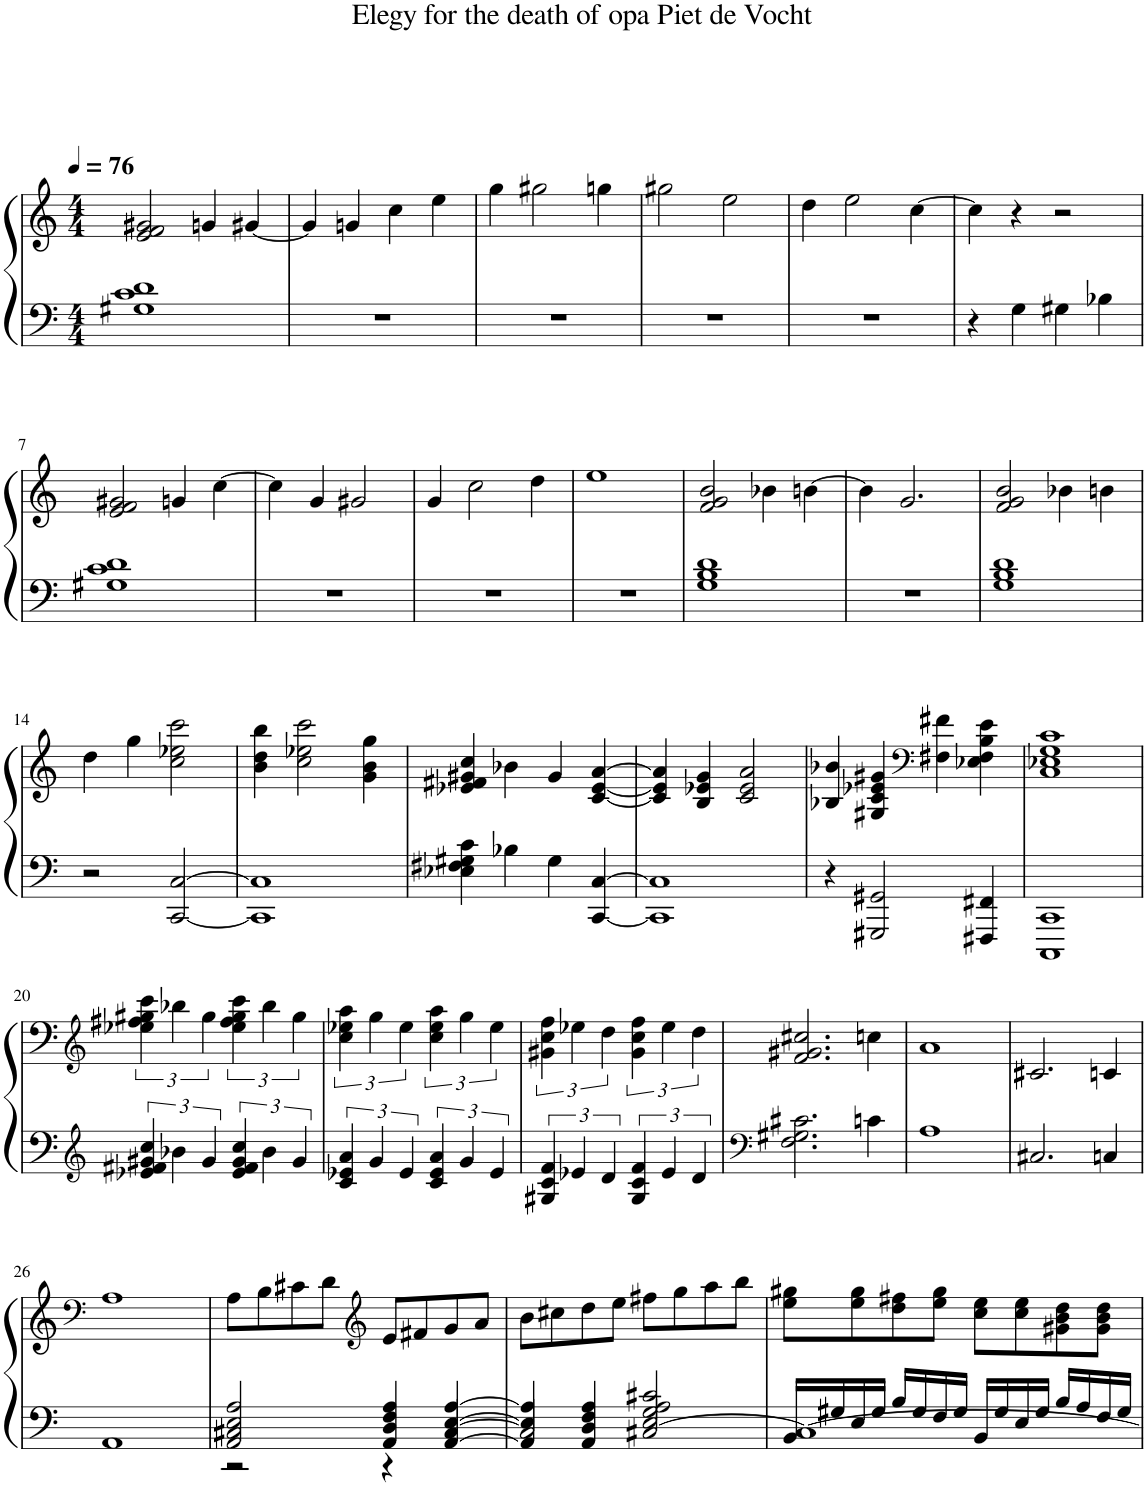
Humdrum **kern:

**kern	**kern
*part1	*part1
*staff2	*staff1
*I"Piano, Piano	*
*I'Pno.	*
*clefF4	*clefG2
*k[]	*k[]
*M4/4	*M4/4
*MM76	*MM76
=1	=1
1G#X 1c 1d	2e/ 2f/ 2g#X/
.	4gn/
.	[4g#X/
=2	=2
1r	4g#/]
.	4gn/
.	4cc\
.	4ee\
=3	=3
1r	4gg\
.	2gg#X\
.	4ggn\
=4	=4
1r	2gg#X\
.	2ee\
=5	=5
1r	4dd\
.	2ee\
.	[4cc\
=6	=6
4r	4cc\]
4G\	4r
4G#X\	2r
4B-X\	.
!!LO:LB:g=z
=7	=7
1G#X 1c 1d	2e/ 2f/ 2g#X/
.	4gn/
.	[4cc\
=8	=8
1r	4cc\]
.	4g/
.	2g#X/
=9	=9
1r	4g/
.	2cc\
.	4dd\
=10	=10
1r	1ee
=11	=11
1G 1B 1d	2f/ 2g/ 2b/
.	4b-X\
.	[4bn\
=12	=12
1r	4b\]
.	2.g/
=13	=13
1G 1B 1d	2f/ 2g/ 2b/
.	4b-X\
.	4bn\
!!LO:LB:g=z
=14	=14
2r	4dd\
.	4gg\
[2CC/ [2C/	2cc\ 2ee-X\ 2ccc\
=15	=15
1CC] 1C]	4b\ 4dd\ 4bb\
.	2cc\ 2ee-X\ 2ccc\
.	4g\ 4b\ 4gg\
=16	=16
4E-X\ 4F#X\ 4G#X\ 4c\	4e-X/ 4f#X/ 4g#X/ 4cc/
4B-X\	4b-X\
4G#\	4g#/
[4CC/ [4C/	[4c/ [4e-/ [4a/
=17	=17
1CC] 1C]	4c/] 4e-/] 4a/]
.	4B/ 4e-X/ 4g/
.	2c/ 2e-/ 2a/
=18	=18
4r	4B-X/ 4b-X/
2GGG#X/ 2GG#X/	4G#X/ 4c/ 4e-X/ 4g#X/
*	*clefF4
.	4F#X\ 4f#X\
4FFF#X/ 4FF#X/	4E-X\ 4F#\ 4B-\ 4e-\
=19	=19
1CCC 1CC	1C 1E-X 1G 1c
!!LO:LB:g=z
=20	=20
*clefG2	*clefG2
6e-X/ 6f#X/ 6g#X/ 6cc/	6ee-X\ 6ff#X\ 6gg#X\ 6ccc\
6b-X\	6bb-X\
6g#/	6gg#\
6e-/ 6f#/ 6g#/ 6cc/	6ee-\ 6ff#\ 6gg#\ 6ccc\
6b-\	6bb-\
6g#/	6gg#\
=21	=21
6c/ 6e-X/ 6a/	6cc\ 6ee-X\ 6aa\
6g/	6gg\
6e-/	6ee-\
6c/ 6e-/ 6a/	6cc\ 6ee-\ 6aa\
6g/	6gg\
6e-/	6ee-\
=22	=22
6G#X/ 6c/ 6f/	6g#X\ 6cc\ 6ff\
6e-X/	6ee-X\
6d/	6dd\
6G#/ 6c/ 6f/	6g#\ 6cc\ 6ff\
6e-/	6ee-\
6d/	6dd\
=23	=23
*clefF4	*
2.F\ 2.G#X\ 2.c#X\	2.f/ 2.g#X/ 2.cc#X/
4cn\	4ccn\
=24	=24
1A	1a
=25	=25
2.C#X/	2.c#X/
4Cn/	4cn/
!!LO:LB:g=z
=26	=26
*	*clefF4
1AA	1A
=27	=27
*^	*
2AA/ 2C#X/ 2E/ 2A/	2r	8A\L
.	.	8B\
.	.	8c#X\
.	.	8d\J
*	*	*clefG2
4AA/ 4D/ 4F/ 4A/	4r	8e/L
.	.	8f#X/
[4AA/ [4E/ [4A/	[4C#/	8g/
.	.	8a/J
=28	=28	=28
4AA/] 4E/] 4A/]	2C#/]	8b\L
.	.	8cc#X\
4AA/ 4D/ 4F/ 4A/	.	8dd\
.	.	8ee\J
2E/ 2G/ 2A/ 2c#X/	[2C#X/	8ff#X\L
.	.	8gg\
.	.	8aa\
.	.	8bb\J
=29	=29	=29
16BB/LL	1C#_	8ee\ 8gg#X\L
16G#X/	.	.
16E/	.	8ee\ 8gg#\
16G#/JJ	.	.
16B/LL	.	8dd\ 8ff#X\
16G#/	.	.
16F/	.	8ee\ 8gg#\J
16G#/JJ	.	.
16BB/LL	.	8cc\ 8ee\L
16G#/	.	.
16E/	.	8cc\ 8ee\
16G#/JJ	.	.
16B/LL	.	8g#X\ 8b\ 8dd\
16A/	.	.
16F/	.	8g#\ 8b\ 8dd\J
16G#/JJ	.	.
*v	*v	*
=	=
*-	*-
